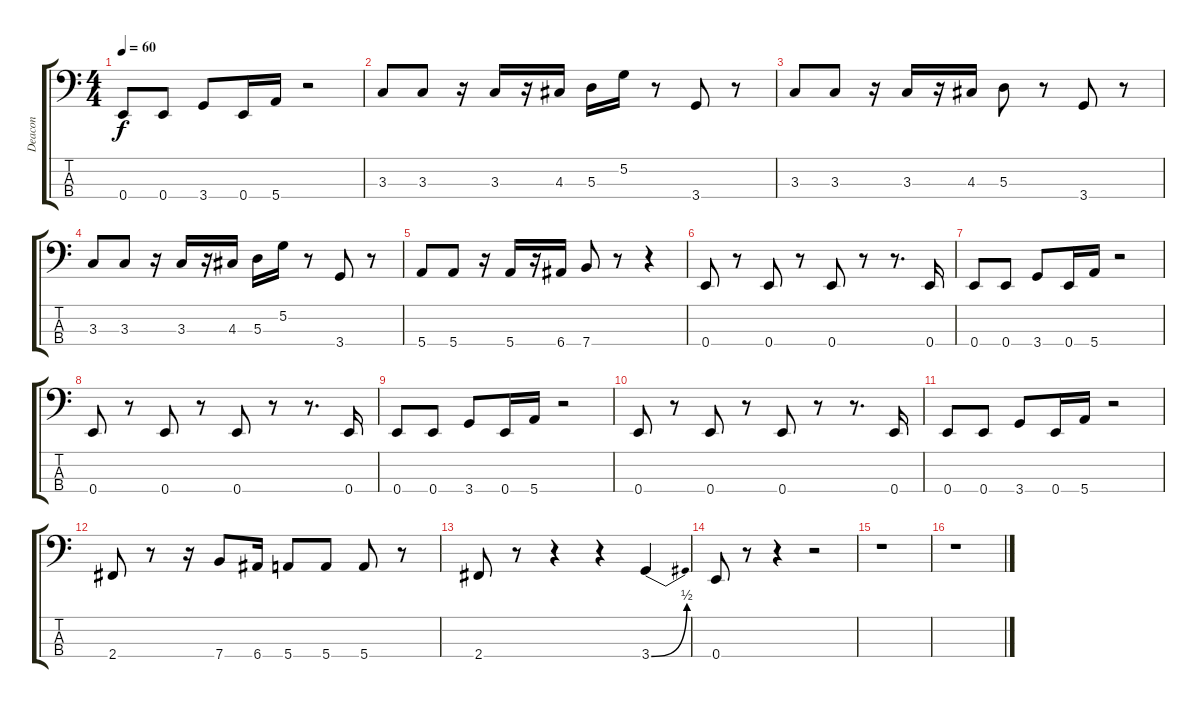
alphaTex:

\track ("Deacon" "Deacon") {instrument electricbassfinger}
\staff {score tabs}
\tuning (G2 D2 A1 E1) {hide}
\ts (4 4)
\tempo 60
\clef f4
\ks c
0.4.8{dy f} 0.4.8 3.4.8 0.4.16 5.4.16 r.2 |
3.3.8 3.3.8 r.16 3.3.16 r.16 4.3.16 5.3.16 5.2.16 r.8 3.4.8 r.8 |
3.3.8 3.3.8 r.16 3.3.16 r.16 4.3.16 5.3.8 r.8 3.4.8 r.8 |
3.3.8 3.3.8 r.16 3.3.16 r.16 4.3.16 5.3.16 5.2.16 r.8 3.4.8 r.8 |
5.4.8 5.4.8 r.16 5.4.16 r.16 6.4.16 7.4.8 r.8 r.4 |
0.4.8 r.8 0.4.8 r.8 0.4.8 r.8 r.8{d} 0.4.16 |
0.4.8 0.4.8 3.4.8 0.4.16 5.4.16 r.2 |
0.4.8 r.8 0.4.8 r.8 0.4.8 r.8 r.8{d} 0.4.16 |
0.4.8 0.4.8 3.4.8 0.4.16 5.4.16 r.2 |
0.4.8 r.8 0.4.8 r.8 0.4.8 r.8 r.8{d} 0.4.16 |
0.4.8 0.4.8 3.4.8 0.4.16 5.4.16 r.2 |
2.4.8 r.8 r.16 7.4.8 6.4.16 5.4.8 5.4.8 5.4.8 r.8 |
2.4.8 r.8 r.4 r.4 3.4{be (bend 0 0 60 2)}.4 |
0.4.8 r.8 r.4 r.2 |
r.1 |
r.1
